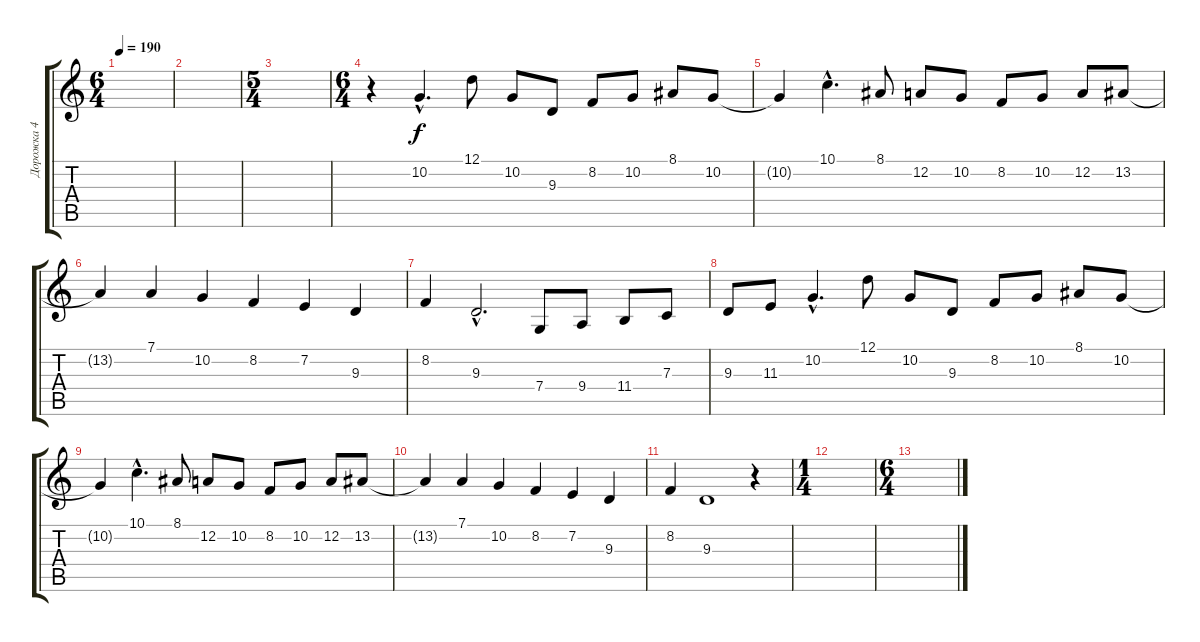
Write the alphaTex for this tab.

\track ("Дорожка 4" "Дорожка 4") {instrument violin}
\staff {score tabs}
\tuning (D4 A3 F3 C3 G2 D2) {hide}
\ts (6 4)
\tempo 190
\clef g2
\ks c
|
|
\ts (5 4)
|
\ts (6 4)
r.4 10.2{hac}.4{d} 12.1.8 10.2.8 9.3.8 8.2.8 10.2.8 8.1.8 10.2.8 |
10.2{t}.4 10.1{hac}.4{d} 8.1.8 12.2.8 10.2.8 8.2.8 10.2.8 12.2.8 13.2.8 |
13.2{t}.4 7.1.4 10.2.4 8.2.4 7.2.4 9.3.4 |
8.2.4 9.3{hac}.2{d} 7.4.8 9.4.8 11.4.8 7.3.8 |
9.3.8 11.3.8 10.2{hac}.4{d} 12.1.8 10.2.8 9.3.8 8.2.8 10.2.8 8.1.8 10.2.8 |
10.2{t}.4 10.1{hac}.4{d} 8.1.8 12.2.8 10.2.8 8.2.8 10.2.8 12.2.8 13.2.8 |
13.2{t}.4 7.1.4 10.2.4 8.2.4 7.2.4 9.3.4 |
8.2.4 9.3.1 r.4 |
\ts (1 4)
|
\ts (6 4)
